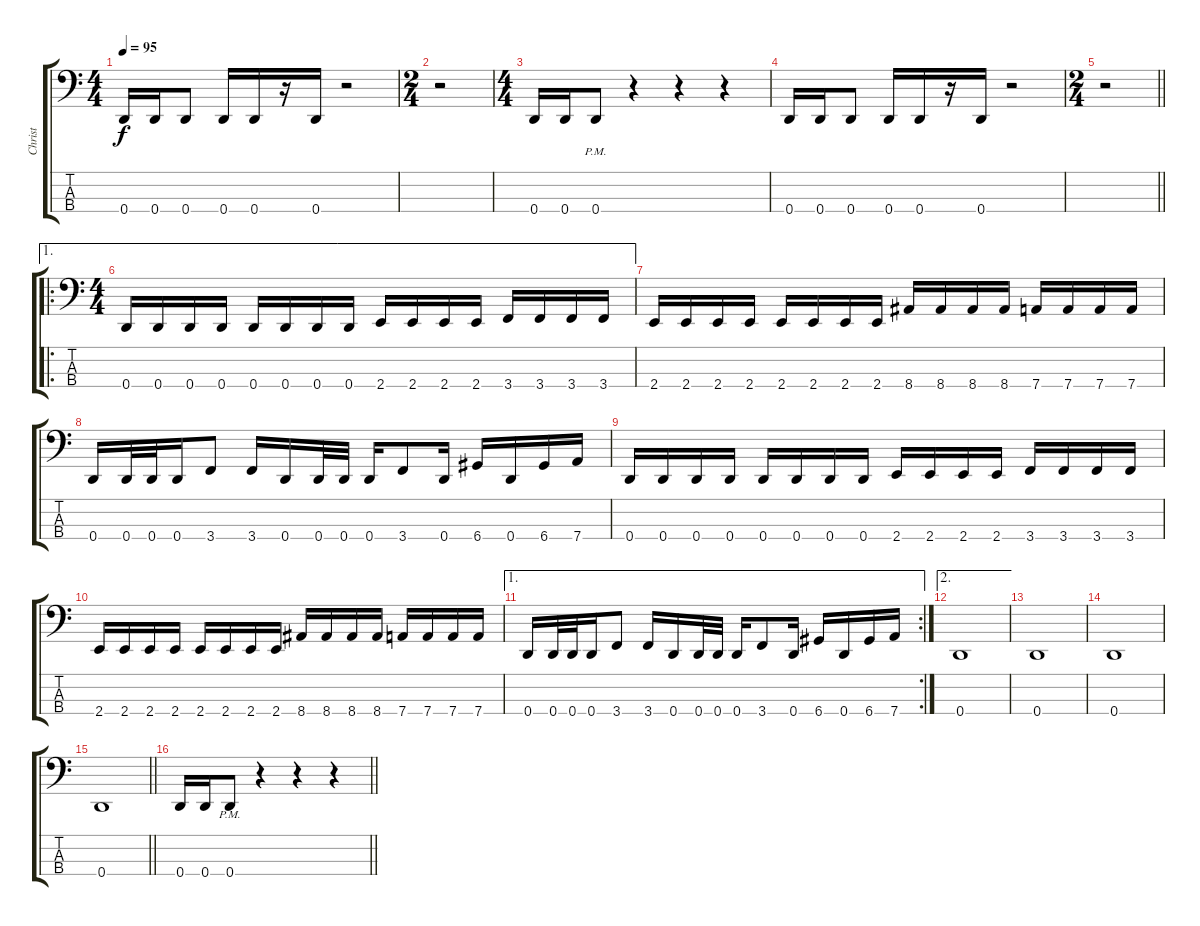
\track ("Christ" "Christ") {instrument electricbasspick}
\staff {score tabs}
\tuning (G2 D2 A1 D1) {hide}
\ts (4 4)
\tempo 95
\clef f4
\ks c
0.4.16{dy f} 0.4.16 0.4.8 0.4.16 0.4.16 r.16 0.4.16 r.2 |
\ts (2 4)
r.2 |
\ts (4 4)
0.4.16 0.4.16 0.4{pm}.8 r.4 r.4 r.4 |
0.4.16 0.4.16 0.4.8 0.4.16 0.4.16 r.16 0.4.16 r.2 |
\ts (2 4)
\barLineRight lightlight
r.2 |
\ae 1
\ro
\ts (4 4)
0.4.16 0.4.16 0.4.16 0.4.16 0.4.16 0.4.16 0.4.16 0.4.16 2.4.16 2.4.16 2.4.16 2.4.16 3.4.16 3.4.16 3.4.16 3.4.16 |
2.4.16 2.4.16 2.4.16 2.4.16 2.4.16 2.4.16 2.4.16 2.4.16 8.4.16 8.4.16 8.4.16 8.4.16 7.4.16 7.4.16 7.4.16 7.4.16 |
0.4.16 0.4.32 0.4.32 0.4.16 3.4.8 3.4.16 0.4.16 0.4.32 0.4.32 0.4.16 3.4.8 0.4.16 6.4.16 0.4.16 6.4.16 7.4.16 |
0.4.16 0.4.16 0.4.16 0.4.16 0.4.16 0.4.16 0.4.16 0.4.16 2.4.16 2.4.16 2.4.16 2.4.16 3.4.16 3.4.16 3.4.16 3.4.16 |
2.4.16 2.4.16 2.4.16 2.4.16 2.4.16 2.4.16 2.4.16 2.4.16 8.4.16 8.4.16 8.4.16 8.4.16 7.4.16 7.4.16 7.4.16 7.4.16 |
\ae 1
\rc 2
0.4.16 0.4.32 0.4.32 0.4.16 3.4.8 3.4.16 0.4.16 0.4.32 0.4.32 0.4.16 3.4.8 0.4.16 6.4.16 0.4.16 6.4.16 7.4.16 |
\ae 2
0.4.1 |
0.4.1 |
0.4.1 |
\barLineRight lightlight
0.4.1 |
\barLineRight lightlight
0.4.16 0.4.16 0.4{pm}.8 r.4 r.4 r.4
